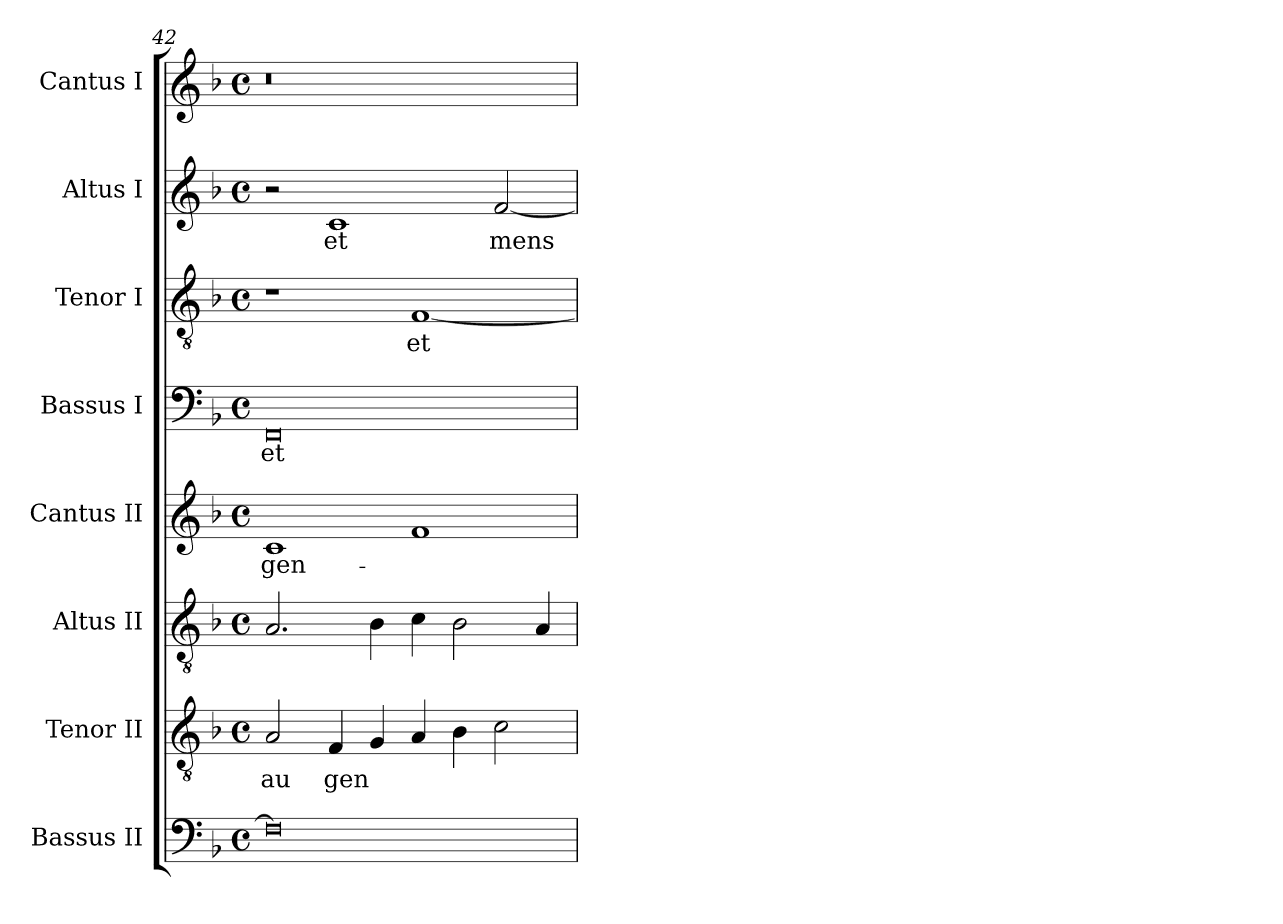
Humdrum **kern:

**kern	**kern	**text	**kern	**kern	**text	**kern	**text	**kern	**text	**kern	**text	**kern
*part8	*part7	*part7	*part6	*part5	*part5	*part4	*part4	*part3	*part3	*part2	*part2	*part1
*staff8	*staff7	*staff7	*staff6	*staff5	*staff5	*staff4	*staff4	*staff3	*staff3	*staff2	*staff2	*staff1
*I"Bassus II	*I"Tenor II	*	*I"Altus II	*I"Cantus II	*	*I"Bassus I	*	*I"Tenor I	*	*I"Altus I	*	*I"Cantus I
*clefF4	*clefGv2	*	*clefGv2	*clefG2	*	*clefF4	*	*clefGv2	*	*clefG2	*	*clefG2
*k[b-]	*k[b-]	*	*k[b-]	*k[b-]	*	*k[b-]	*	*k[b-]	*	*k[b-]	*	*k[b-]
*F:	*F:	*	*F:	*F:	*	*F:	*	*F:	*	*F:	*	*F:
*M4/4	*M4/4	*	*M4/4	*M4/4	*	*M4/4	*	*M4/4	*	*M4/4	*	*M4/4
*met(c)	*met(c)	*	*met(c)	*met(c)	*	*met(c)	*	*met(c)	*	*met(c)	*	*met(c)
=42	=42	=42	=42	=42	=42	=42	=42	=42	=42	=42	=42	=42
!	!	!LO:LY:b:cj	!	!	!LO:LY:b	!	!LO:LY:b:cj	!	!	!	!	!
0F]	2A/	au	2.A/	1c	-gen-	0FF	et	1r	.	2r	.	0r
!	!	!LO:LY:b	!	!	!	!	!	!	!	!	!LO:LY:b:cj	!
.	4F/	gen	.	.	.	.	.	.	.	1c	et	.
.	4G/	.	4B-\	.	.	.	.	.	.	.	.	.
!	!	!	!	!	!	!	!	!	!LO:LY:b:cj	!	!	!
.	4A/	.	4c\	1f	.	.	.	[>1F	et	.	.	.
.	4B-\	.	2B-\	.	.	.	.	.	.	.	.	.
!	!	!	!	!	!	!	!	!	!	!	!LO:LY:b	!
.	2c\	.	.	.	.	.	.	.	.	[>2f/	mens	.
.	.	.	4A/	.	.	.	.	.	.	.	.	.
=	=	=	=	=	=	=	=	=	=	=	=	=
*-	*-	*-	*-	*-	*-	*-	*-	*-	*-	*-	*-	*-
